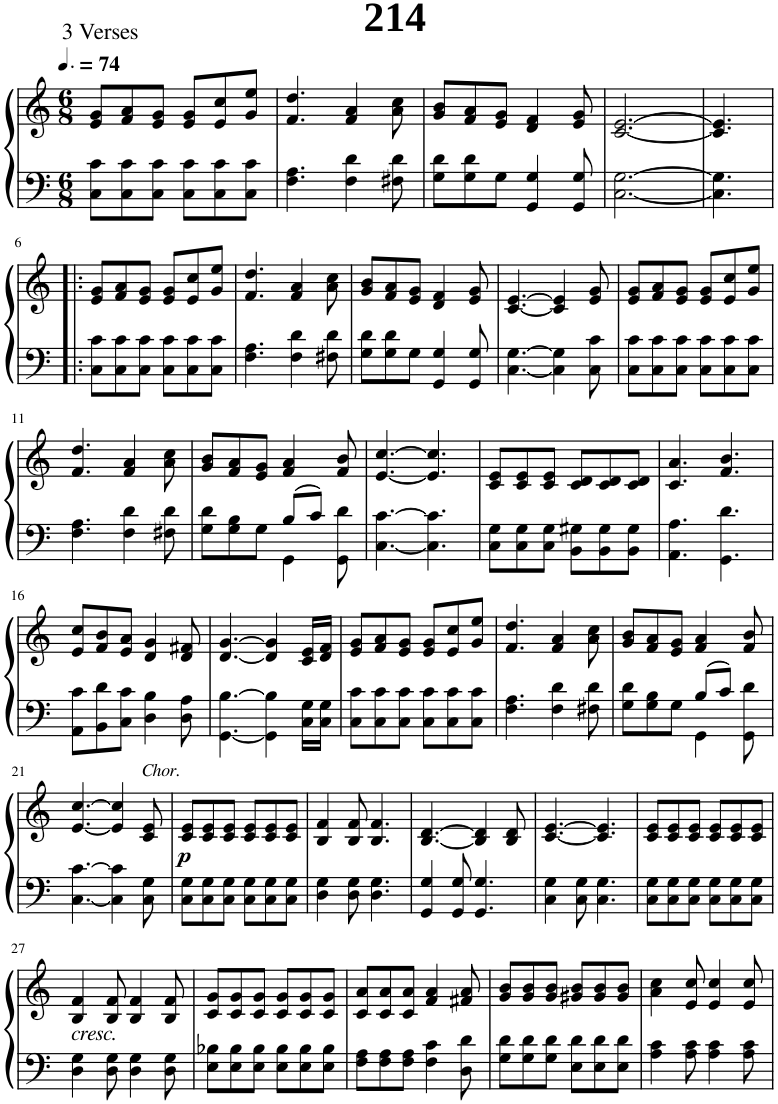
**kern	**kern	**dynam
*part1	*part1	*part1
*staff2	*staff1	*staff1/2
*I"Piano	*	*
*I'Pno.	*	*
*clefF4	*clefG2	*
*k[]	*k[]	*
*M6/8	*M6/8	*
*MM111	*MM111	*
=1	=1	=1
8C\ 8c\L	8e/ 8g/L	.
8C\ 8c\	8f/ 8a/	.
8C\ 8c\J	8e/ 8g/J	.
8C\ 8c\L	8e/ 8g/L	.
8C\ 8c\	8e/ 8cc/	.
8C\ 8c\J	8g/ 8ee/J	.
=2	=2	=2
4.F\ 4.A\	4.f/ 4.dd/	.
4F\ 4d\	4f/ 4a/	.
8F#X\ 8d\	8a\ 8cc\	.
=3	=3	=3
8G\ 8d\L	8g/ 8b/L	.
8G\ 8d\	8f/ 8a/	.
8G\J	8e/ 8g/J	.
4GG/ 4G/	4d/ 4f/	.
8GG/ 8G/	8e/ 8g/	.
=4	=4	=4
[2.C\ [2.G\	[2.c/ [2.e/	.
=5	=5	=5
4.C\] 4.G\]	4.c/] 4.e/]	.
!!LO:LB:g=z
=6!|:	=6!|:	=6!|:
8C\ 8c\L	8e/ 8g/L	.
8C\ 8c\	8f/ 8a/	.
8C\ 8c\J	8e/ 8g/J	.
8C\ 8c\L	8e/ 8g/L	.
8C\ 8c\	8e/ 8cc/	.
8C\ 8c\J	8g/ 8ee/J	.
=7	=7	=7
4.F\ 4.A\	4.f/ 4.dd/	.
4F\ 4d\	4f/ 4a/	.
8F#X\ 8d\	8a\ 8cc\	.
=8	=8	=8
8G\ 8d\L	8g/ 8b/L	.
8G\ 8d\	8f/ 8a/	.
8G\J	8e/ 8g/J	.
4GG/ 4G/	4d/ 4f/	.
8GG/ 8G/	8e/ 8g/	.
=9	=9	=9
[4.C\ [4.G\	[4.c/ [4.e/	.
4C\] 4G\]	4c/] 4e/]	.
8C\ 8c\	8e/ 8g/	.
=10	=10	=10
8C\ 8c\L	8e/ 8g/L	.
8C\ 8c\	8f/ 8a/	.
8C\ 8c\J	8e/ 8g/J	.
8C\ 8c\L	8e/ 8g/L	.
8C\ 8c\	8e/ 8cc/	.
8C\ 8c\J	8g/ 8ee/J	.
!!LO:LB:g=z
=11	=11	=11
4.F\ 4.A\	4.f/ 4.dd/	.
4F\ 4d\	4f/ 4a/	.
8F#X\ 8d\	8a\ 8cc\	.
=12	=12	=12
*^	*	*
4.ryy	8G\ 8d\L	8g/ 8b/L	.
.	8G\ 8B\	8f/ 8a/	.
.	8G\J	8e/ 8g/J	.
8B/L	4GG\	4f/ 4a/	.
8c/J	.	.	.
8ryy	8GG\ 8d\	8f/ 8b/	.
*v	*v	*	*
=13	=13	=13
[4.C\ [4.c\	[4.e/ [4.cc/	.
4.C\] 4.c\]	4.e/] 4.cc/]	.
=14	=14	=14
8C\ 8G\L	8c/ 8e/L	.
8C\ 8G\	8c/ 8e/	.
8C\ 8G\J	8c/ 8e/J	.
8BB\ 8G#X\L	8c/ 8d/L	.
8BB\ 8G#\	8c/ 8d/	.
8BB\ 8G#\J	8c/ 8d/J	.
=15	=15	=15
4.AA\ 4.A\	4.c/ 4.a/	.
4.GG\ 4.d\	4.f/ 4.b/	.
!!LO:LB:g=z
=16	=16	=16
8AA\ 8c\L	8e/ 8cc/L	.
8BB\ 8d\	8f/ 8b/	.
8C\ 8c\J	8e/ 8a/J	.
4D\ 4B\	4d/ 4g/	.
8D\ 8A\	8d/ 8f#X/	.
=17	=17	=17
[4.GG\ [4.B\	[4.d/ [4.g/	.
4GG\] 4B\]	4d/] 4g/]	.
16C\ 16G\LL	16c/ 16e/LL	.
16C\ 16G\JJ	16d/ 16f/JJ	.
=18	=18	=18
8C\ 8c\L	8e/ 8g/L	.
8C\ 8c\	8f/ 8a/	.
8C\ 8c\J	8e/ 8g/J	.
8C\ 8c\L	8e/ 8g/L	.
8C\ 8c\	8e/ 8cc/	.
8C\ 8c\J	8g/ 8ee/J	.
=19	=19	=19
4.F\ 4.A\	4.f/ 4.dd/	.
4F\ 4d\	4f/ 4a/	.
8F#X\ 8d\	8a\ 8cc\	.
=20	=20	=20
*^	*	*
4.ryy	8G\ 8d\L	8g/ 8b/L	.
.	8G\ 8B\	8f/ 8a/	.
.	8G\J	8e/ 8g/J	.
8B/L	4GG\	4f/ 4a/	.
8c/J	.	.	.
8ryy	8GG\ 8d\	8f/ 8b/	.
*v	*v	*	*
!!LO:LB:g=z
=21	=21	=21
[4.C\ [4.c\	[4.e/ [4.cc/	.
4C\] 4c\]	4e/] 4cc/]	.
!	!LO:TX:a:i:t=Chor.	!
8C\ 8G\	8c/ 8e/	.
=22	=22	=22
!	!	!LO:DY:b
8C\ 8G\L	8c/ 8e/L	p
8C\ 8G\	8c/ 8e/	.
8C\ 8G\J	8c/ 8e/J	.
8C\ 8G\L	8c/ 8e/L	.
8C\ 8G\	8c/ 8e/	.
8C\ 8G\J	8c/ 8e/J	.
=23	=23	=23
4D\ 4G\	4B/ 4f/	.
8D\ 8G\	8B/ 8f/	.
4.D\ 4.G\	4.B/ 4.f/	.
=24	=24	=24
4GG/ 4G/	[4.B/ [4.d/	.
8GG/ 8G/	.	.
4.GG/ 4.G/	4B/] 4d/]	.
.	8B/ 8d/	.
=25	=25	=25
4C\ 4G\	[4.c/ [4.e/	.
8C\ 8G\	.	.
4.C\ 4.G\	4.c/] 4.e/]	.
=26	=26	=26
8C\ 8G\L	8c/ 8e/L	.
8C\ 8G\	8c/ 8e/	.
8C\ 8G\J	8c/ 8e/J	.
8C\ 8G\L	8c/ 8e/L	.
8C\ 8G\	8c/ 8e/	.
8C\ 8G\J	8c/ 8e/J	.
!!LO:LB:g=z
=27	=27	=27
!	!LO:TX:b:i:t=cresc.	!
4D\ 4G\	4B/ 4f/	.
8D\ 8G\	8B/ 8f/	.
4D\ 4G\	4B/ 4f/	.
8D\ 8G\	8B/ 8f/	.
=28	=28	=28
8E\ 8B-X\L	8c/ 8g/L	.
8E\ 8B-\	8c/ 8g/	.
8E\ 8B-\J	8c/ 8g/J	.
8E\ 8B-\L	8c/ 8g/L	.
8E\ 8B-\	8c/ 8g/	.
8E\ 8B-\J	8c/ 8g/J	.
=29	=29	=29
8F\ 8A\L	8c/ 8a/L	.
8F\ 8A\	8c/ 8a/	.
8F\ 8A\J	8c/ 8a/J	.
4F\ 4c\	4f/ 4a/	.
8D\ 8d\	8f#X/ 8a/	.
=30	=30	=30
8G\ 8d\L	8g/ 8b/L	.
8G\ 8d\	8g/ 8b/	.
8G\ 8d\J	8g/ 8b/J	.
8E\ 8d\L	8g#X/ 8b/L	.
8E\ 8d\	8g#/ 8b/	.
8E\ 8d\J	8g#/ 8b/J	.
=31	=31	=31
4A\ 4c\	4a\ 4cc\	.
8A\ 8c\	8e/ 8cc/	.
4A\ 4c\	4e/ 4cc/	.
8A\ 8c\	8e/ 8cc/	.
=	=	=
*-	*-	*-
